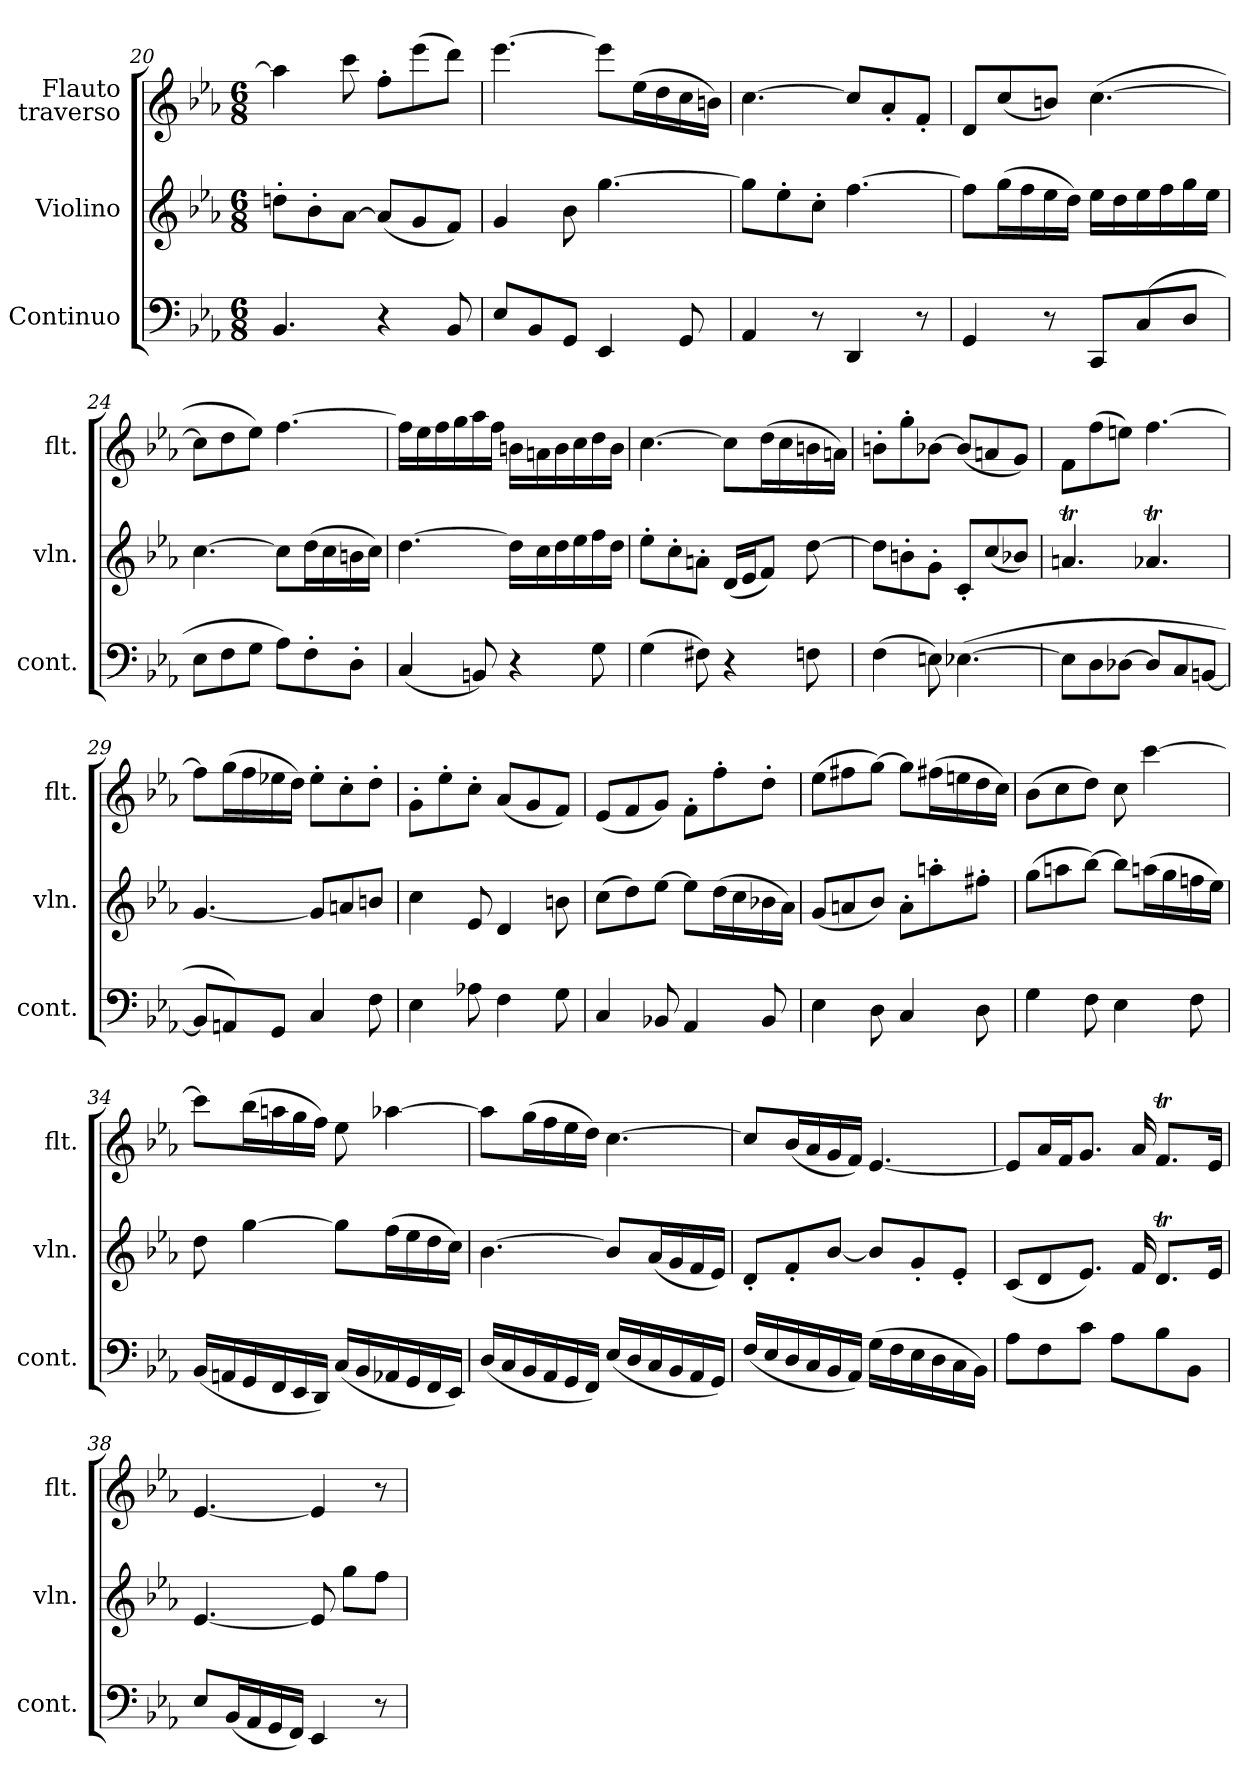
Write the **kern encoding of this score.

**kern	**kern	**kern
*part3	*part2	*part1
*staff3	*staff2	*staff1
*I"Continuo	*I"Violino	*I"Flauto\ntraverso
*I'cont.	*I'vln.	*I'flt.
*clefF4	*clefG2	*clefG2
*k[b-e-a-]	*k[b-e-a-]	*k[b-e-a-]
*c:	*c:	*c:
*M6/8	*M6/8	*M6/8
=20	=20	=20
4.BB-	8ddn'L	4aa-]
.	8b-'	.
.	[8a-J	8ccc
4r	(8a-L]	8ff'L
.	8g	(8eee-
8BB-	8fJ)	8dddJ)
=21	=21	=21
8E-L	4g	[4.eee-
8BB-	.	.
8GGJ	8b-	.
4EE-	[4.gg	8eee-L]
.	.	(16ee-L
.	.	16dd
8GG	.	16cc
.	.	16bnJJ)
=22	=22	=22
4AA-	8ggL]	[4.cc
.	8ee-'	.
8r	8cc'J	.
4DD	[4.ff	8ccL]
.	.	8a-'
8r	.	8f'J
=23	=23	=23
4GG	8ffL]	8dL
.	(16ggL	(8cc
.	16ff	.
8r	16ee-	8bnJ)
.	16ddJJ)	.
8CCL	16ee-LL	([4.cc
.	16dd	.
(8C	16ee-	.
.	16ff	.
8DJ	16gg	.
.	16ee-JJ	.
=24	=24	=24
8E-L	[4.cc	8ccL]
8F	.	8dd
8GJ	.	8ee-J)
8A-L)	8ccL]	[4.ff
8F'	(16ddL	.
.	16cc	.
8D'J	16bn	.
.	16ccJJ)	.
=25	=25	=25
(4C	[4.dd	16ffLL]
.	.	16ee-
.	.	16ff
.	.	16gg
8BBn)	.	16aa-
.	.	16ffJJ
4r	16ddLL]	16bnLL
.	16cc	16an
.	16dd	16b
.	16ee-	16cc
8G	16ff	16dd
.	16ddJJ	16bJJ
=26	=26	=26
(4G	8ee-'L	[4.cc
.	8cc'	.
8F#X)	8an'J	.
4r	(16dLL	8ccL]
.	16e-J	.
.	8fJ)	(16ddL
.	.	16cc
8Fn	[8dd	16bn
.	.	16anJJ)
=27	=27	=27
(4F	8ddL]	8bn'L
.	8bn'	8gg'
8En)	8g'J	[8b-XJ
([4.E-X	8c'L	(8b-L]
.	(8cc	8an
.	8b-XJ)	8gJ)
=28	=28	=28
8E-L]	4.ant	8fL
8D	.	(8ff
[8D-XJ	.	8eenJ)
8D-L]	4.a-XT	[4.ff
8C	.	.
[8BBnJ	.	.
=29	=29	=29
8BBL]	[4.g	8ffL]
8AAn)	.	(16ggL
.	.	16ff
8GGJ	.	16ee-X
.	.	16ddJJ)
4C	8gL]	8ee-'L
.	8an	8cc'
8F	8bnJ	8dd'J
=30	=30	=30
4E-	4cc	8g'L
.	.	8ee-'
8A-X	8e-	8cc'J
4F	4d	(8a-L
.	.	8g
8G	8bn	8fJ)
=31	=31	=31
4C	(8ccL	(8e-L
.	8dd)	8f
8BB-X	[8ee-J	8gJ)
4AA-	8ee-L]	8f'L
.	(16ddL	8ff'
.	16cc	.
8BB-	16b-X	8dd'J
.	16a-JJ)	.
=32	=32	=32
4E-	(8gL	(8ee-L
.	8an	8ff#X
8D	8b-J)	[8ggJ)
4C	8a'L	8ggL]
.	8aan'	(16ff#XL
.	.	16een
8D	8ff#X'J	16dd
.	.	16ccJJ)
=33	=33	=33
4G	(8ggL	(8b-L
.	8aan	8cc
8F	[8bb-J)	8ddJ)
4E-	8bb-L]	8cc
.	(16aanL	[4ccc
.	16gg	.
8F	16ffn	.
.	16ee-JJ)	.
=34	=34	=34
(16BB-LL	8dd	8cccL]
16AAn	.	.
16GG	[4gg	(16bb-L
16FF	.	16aan
16EE-	.	16gg
16DDJJ)	.	16ffJJ)
(16CLL	8ggL]	8ee-
16BB-	.	.
16AA-X	(16ffL	[4aa-X
16GG	16ee-	.
16FF	16dd	.
16EE-JJ)	16ccJJ)	.
=35	=35	=35
(16DLL	[4.b-	8aa-L]
16C	.	.
16BB-	.	(16ggL
16AA-	.	16ff
16GG	.	16ee-
16FFJJ)	.	16ddJJ)
(16E-LL	8b-L]	[4.cc
16D	.	.
16C	(16a-L	.
16BB-	16g	.
16AA-	16f	.
16GGJJ)	16e-JJ)	.
=36	=36	=36
(16FLL	8d'L	8ccL]
16E-	.	.
16D	8f'	(16b-L
16C	.	16a-
16BB-	[8b-J	16g
16AA-JJ)	.	16fJJ)
(16GLL	8b-L]	[4.e-
16F	.	.
16E-	8g'	.
16D	.	.
16C	8e-'J	.
16BB-JJ)	.	.
=37	=37	=37
8A-L	(8cL	8e-L]
8F	8d	16a-L
.	.	16fJ
8cJ	8.e-J)	8.gJ
8A-L	.	.
.	16f	16a-
8B-	8.dtL	8.fTL
8BB-J	.	.
.	16e-Jk	16e-Jk
=38	=38	=38
8E-L	[4.e-	[4.e-
(16BB-L	.	.
16AA-	.	.
16GG	.	.
16FFJJ)	.	.
4EE-	8e-]	4e-]
.	8ggL	.
8r	8ffJ	8r
=	=	=
*-	*-	*-
